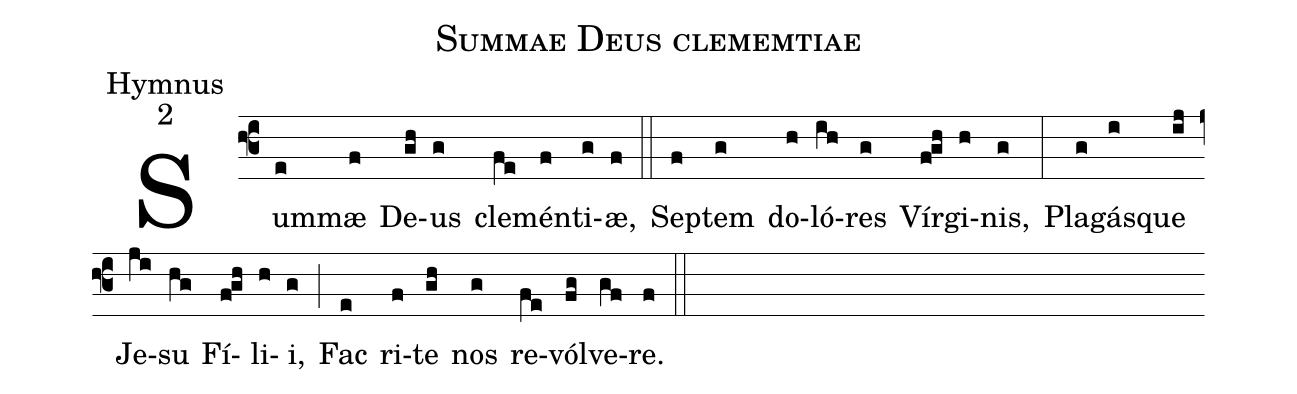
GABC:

name:Summae Deus clememtiae;
office-part:Hymnus;
mode:2;
%%
(f3) Sum(e)mæ(f) De(gh)us(g) cle(fe)mén(f)ti(g)æ,(f) (::)
Sep(f)tem(g) do(h)ló(ih)res(g) Vír(f!gh)gi(h)nis,(g) (:)
Pla(g)gá(i)sque(ij) Je(ji)su(hg) Fí(f!gh)li(h)i,(g) (;) Fac(e) ri(f)te(gh) nos(g) re(fe)vól(fg)ve(gf)re.(f) (::)
